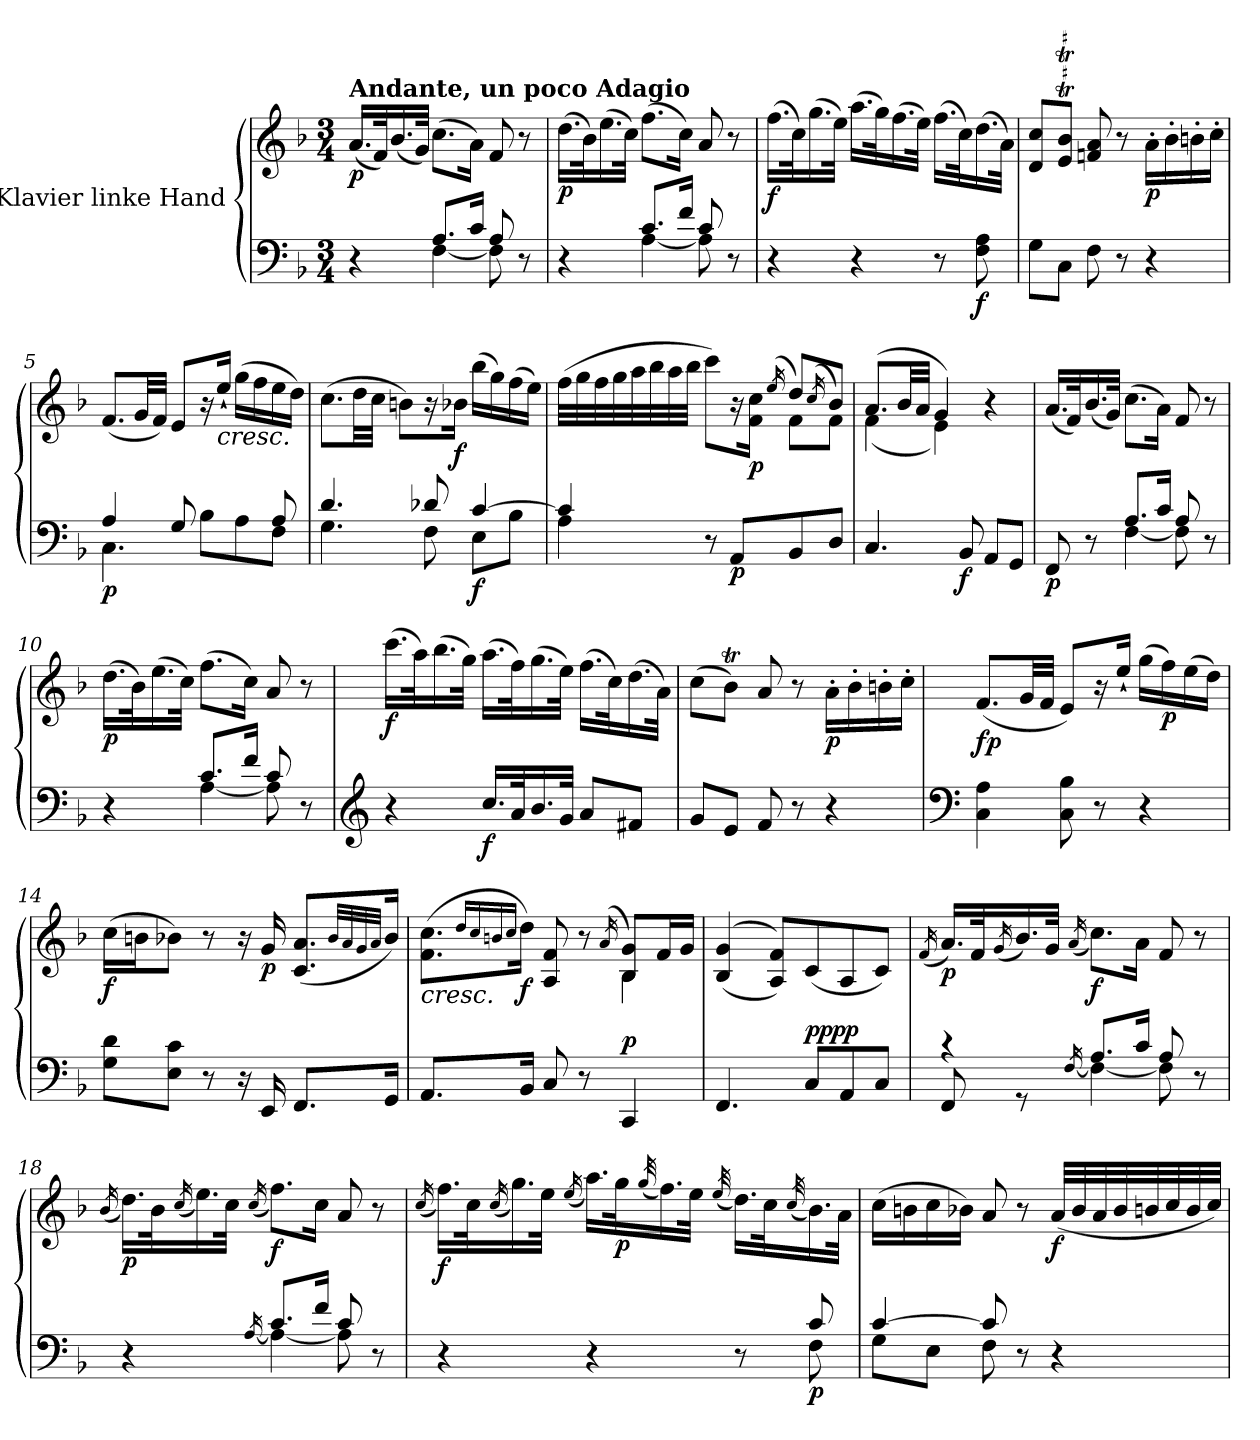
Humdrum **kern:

**kern	**kern	**dynam
*part1	*part1	*part1
*staff2	*staff1	*staff1/2
*I"Klavier linke Hand	*	*
*clefF4	*clefG2	*
*k[b-]	*k[b-]	*
*M3/4	*M3/4	*
=1	=1	=1
*^	*	*
!	!	!LO:TX:a:B:t=Andante, un poco Adagio	!
!	!	!	!LO:DY:b
4r	4ryy	(<16.a/LL	p
.	.	32f/K)	.
.	.	(<16.b-/	.
.	.	32g/JJk)	.
!	!	!	!LO:DY:b=2
!	!	!	!LO:DY:n=1:b
8.A/L	[4F\	(>8.cc\L	fp fp
16c/Jk	.	16a\Jk)	.
8A/	8F\]	8f/	.
8r	8ryy	8r	.
=2	=2	=2	=2
!	!	!	!LO:DY:b
4r	4ryy	(>16.dd\LL	p
.	.	32b-\K)	.
.	.	(>16.ee\	.
.	.	32cc\JJk)	.
!	!	!	!LO:DY:b=2
!	!	!	!LO:DY:n=1:b
8.c/L	[4A\	(>8.ff\L	fp fp
16f/Jk	.	16cc\Jk)	.
8c/	8A\]	8a/	.
8r	8ryy	8r	.
=3	=3	=3	=3
!	!	!	!LO:DY:b
*v	*v	*	*
4r	(>16.ff\LL	f
.	32cc\K)	.
.	(>16.gg\	.
.	32ee\JJk)	.
4r	(>16.aa\LL	.
.	32gg\K)	.
.	(>16.ff\	.
.	32ee\JJk)	.
8r	(>16.ff\LL	.
.	32cc\K)	.
!	!	!LO:DY:b=2
8F\ 8A\	(>16.dd\	f
.	32a\JJk)	.
=4	=4	=4
8G\L	8d/ 8cc/L	.
8C\J	8e/T 8b-/TJ	.
8F\	8f/ 8a/	.
8r	8r	.
!	!	!LO:DY:b
4r	16a'\LL	p
.	16b-'\	.
.	16bn'\	.
.	16cc'\JJ	.
=5	=5	=5
*^	*	*
!	!	!	!LO:DY:b=2
4A/	4.C\	(<8.f/L	p
.	.	32g/LL	.
.	.	32f/JJJ)	.
8G/	.	8e/L	.
8ryy	8B-\L	16r	.
!	!	!LO:TX:b:i:t=cresc.	!
.	.	16ee`/Jk	.
8ryy	8A\	(>16gg\LL	.
.	.	16ff\	.
8A/	8F\J	16ee\	.
.	.	16dd\JJ)	.
=6	=6	=6	=6
4.d/	4.G\	(>8.cc\L	.
.	.	32dd\LL	.
.	.	32cc\JJJ	.
.	.	8bn\L)	.
8d-X/	8F\	16r	.
!	!	!	!LO:DY:b
.	.	16b-X\Jk	f
!	!	!	!LO:DY:b=2
[4c/	8E\L	(>16bb-\LL	f
.	.	16gg\)	.
.	8B-\J	(>16ff\	.
.	.	16ee\JJ)	.
=7	=7	=7	=7
*	*	*^	*
4c/]	4A\	(>32ff\LLL	2ryy	.
.	.	32gg\	.	.
.	.	32ff\	.	.
.	.	32gg\	.	.
.	.	32aa\	.	.
.	.	32bb-\	.	.
.	.	32aa\	.	.
.	.	32bb-\JJJ	.	.
4ryy	8r	8ccc\L)	.	.
!	!	!	!	!LO:DY:b=2
.	8AA/L	16r	.	p
!	!	!	!	!LO:DY:b
.	.	16f\ 16cc\Jk	.	p
.	.	(<16qee/	.	.
4ryy	8BB-/	8dd/L)	8f\L	.
.	.	(<16qcc/	.	.
.	8D/J	8b-/J)	8f\J	.
*v	*v	*	*	*
=8	=8	=8	=8
4.C/	(>8.a/L	(<4f\	.
.	32b-/LL	.	.
.	32a/JJJ	.	.
.	4g/)	4e\)	.
!	!	!	!LO:DY:b=2
8BB-/	.	.	f
8AA/L	4r	4ryy	.
8GG/J	.	.	.
*	*v	*v	*
=9	=9	=9
*^	*	*
!	!	!	!LO:DY:b=2
4ryy	8FF/	(<16.a/LL	p
.	.	32f/K)	.
.	8r	(<16.b-/	.
.	.	32g/JJk)	.
!	!	!	!LO:DY:b=2
!	!	!	!LO:DY:n=1:b
8.A/L	[4F\	(>8.cc\L	fp fp
16c/Jk	.	16a\Jk)	.
8A/	8F\]	8f/	.
8r	8ryy	8r	.
=10	=10	=10	=10
!	!	!	!LO:DY:b
4r	4ryy	(>16.dd\LL	p
.	.	32b-\K)	.
.	.	(>16.ee\	.
.	.	32cc\JJk)	.
!	!	!	!LO:DY:b=2
!	!	!	!LO:DY:n=1:b
8.c/L	[4A\	(>8.ff\L	fp fp
16f/Jk	.	16cc\Jk)	.
8c/	8A\]	8a/	.
8r	8ryy	8r	.
*v	*v	*	*
=11	=11	=11
*clefG2	*	*
*^	*	*
!	!	!	!LO:DY:b
*v	*v	*	*
4r	(>16.ccc\LL	f
.	32aa\K)	.
.	(>16.bb-\	.
.	32gg\JJk)	.
!	!	!LO:DY:b=2
16.cc/LL	(>16.aa\LL	f
32a/K	32ff\K)	.
16.b-/	(>16.gg\	.
32g/JJk	32ee\JJk)	.
8a/L	(>16.ff\LL	.
.	32cc\K)	.
8f#X/J	(>16.dd\	.
.	32a\JJk)	.
=12	=12	=12
8g/L	(>8cc\L	.
8e/J	8b-T\J)	.
8f/	8a/	.
8r	8r	.
!	!	!LO:DY:b
4r	16a'\LL	p
.	16b-'\	.
.	16bn'\	.
.	16cc'\JJ	.
=13	=13	=13
*clefF4	*	*
!	!	!LO:DY:b
4C\ 4A\	(<8.f/L	fp
.	32g/LL	.
.	32f/JJJ	.
8C\ 8B-\	8e/L)	.
8r	16r	.
.	16ee`/Jk	.
4r	(>16gg\LL	.
!	!	!LO:DY:b
.	16ff\)	p
.	(>16ee\	.
.	16dd\JJ)	.
=14	=14	=14
!	!	!LO:DY:b
8G\ 8d\L	(>16cc\LL	f
.	16bn\J	.
8E\ 8c\J	8b-X\J)	.
8r	8r	.
16r	16r	.
!	!	!LO:DY:b
16EE/	16g/	p
8.FF/L	(<8.c/ 8.a/L	.
.	32qb-/LLL	.
.	32qa/	.
.	32qg/	.
.	32qa/JJJ	.
16GG/Jk	16b-/Jk)	.
=15	=15	=15
*	*^	*
!	!LO:TX:b:i:t=cresc.	!	!
8.AA/L	(>8.f\ 8.cc\L	2ryy	.
.	16qdd/LL	.	.
.	16qcc/	.	.
.	16qbn/	.	.
.	16qcc/JJ	.	.
!	!	!	!LO:DY:b
16BB-/Jk	16dd\Jk)	.	f
8C/	8A/ 8f/	.	.
8r	8r	.	.
.	(<16qa/	.	.
!	!	!	!LO:DY:a=2
4CC/	8B-/ 8g/L)	4B-\	p
.	16f/L	.	.
.	16g/JJ	.	.
*	*v	*v	*
=16	=16	=16
4.FF/	(>(<4B-/ 4g/	.
.	8A/ 8f/L))	.
!	!	!LO:DY:a=2
!	!	!LO:DY:n=1:b=2
8C/L	(<8c/	pp pp
8AA/	8A/	.
8C/J	8c/J)	.
=17	=17	=17
.	(<16qf/	.
*^	*	*
!	!	!	!LO:DY:b
4r	8FF/	16.a/LL)	p
.	.	32f/K	.
.	.	(<16qg/	.
.	8r	16.b-/)	.
.	.	32g/JJk	.
.	[16qF/	(<16qa/	.
!	!	!	!LO:DY:b
8.A/L	4F\_	8.cc\L)	f
16c/Jk	.	16a\Jk	.
8A/	8F\]	8f/	.
8r	8ryy	8r	.
=18	=18	=18	=18
.	.	(<16qb-/	.
!	!	!	!LO:DY:b
4r	4ryy	16.dd\LL)	p
.	.	32b-\K	.
.	.	(<16qcc/	.
.	.	16.ee\)	.
.	.	32cc\JJk	.
.	[16qA/	(<16qcc/	.
!	!	!	!LO:DY:b
8.c/L	4A\_	8.ff\L)	f
16f/Jk	.	16cc\Jk	.
8c/	8A\]	8a/	.
8r	8ryy	8r	.
=19	=19	=19	=19
.	.	(<16qcc/	.
!	!	!	!LO:DY:b
2ryy	4r	16.ff\LL)	f
.	.	32cc\K	.
.	.	(<16qcc/	.
.	.	16.gg\)	.
.	.	32ee\JJk	.
.	.	(<16qee/	.
.	4r	16.aa\LL)	.
!	!	!	!LO:DY:b
.	.	32gg\K	p
.	.	(<32qgg/	.
.	.	16.ff\)	.
.	.	32ee\JJk	.
.	.	(<32qee/	.
8ryy	8r	16.dd\LL)	.
.	.	32cc\K	.
.	.	(<32qcc/	.
!	!	!	!LO:DY:b=2
8F\	8c/	16.b-\)	p
.	.	32a\JJk	.
=20	=20	=20	=20
[4c/	8G\L	(>16cc\LL	.
.	.	16bn\	.
.	8E\J	16cc\	.
.	.	16b-X\JJ)	.
8c/]	8F\	8a/	.
8r	4.ryy	8r	.
!	!	!	!LO:DY:b
4r	.	(<32a/LLL	f
.	.	32b-/	.
.	.	32a/	.
.	.	32b-/	.
.	.	32bn/	.
.	.	32cc/	.
.	.	32b/	.
.	.	32cc/JJJ)	.
*v	*v	*	*
=	=	=
*-	*-	*-
